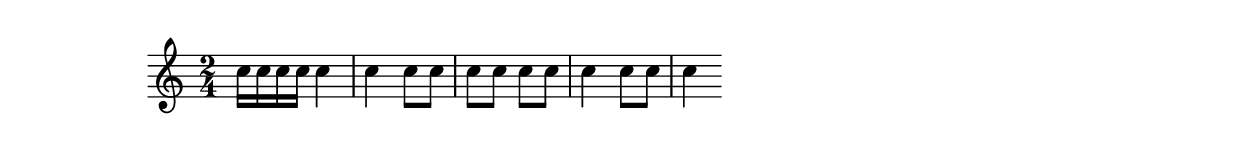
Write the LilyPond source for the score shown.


\version "2.12.0"
\header {
  
  texidoc = "Notes that are shorter than the common shortest note get a
space (i.e. without the space needed for the note) proportional to
their duration. So, the 16th notes get 1/2 of the space of an eigth note.
The total distance for a 16th (which includes note head) is 3/4 of the
eighth note. "

}

\layout { ragged-right = ##t}

\relative c''
{
  \time 2/4 
  c16 c c c c4 c4
  c8 c8 c8 c8
  c8 c8 c4
  c8 c8 c4

}




